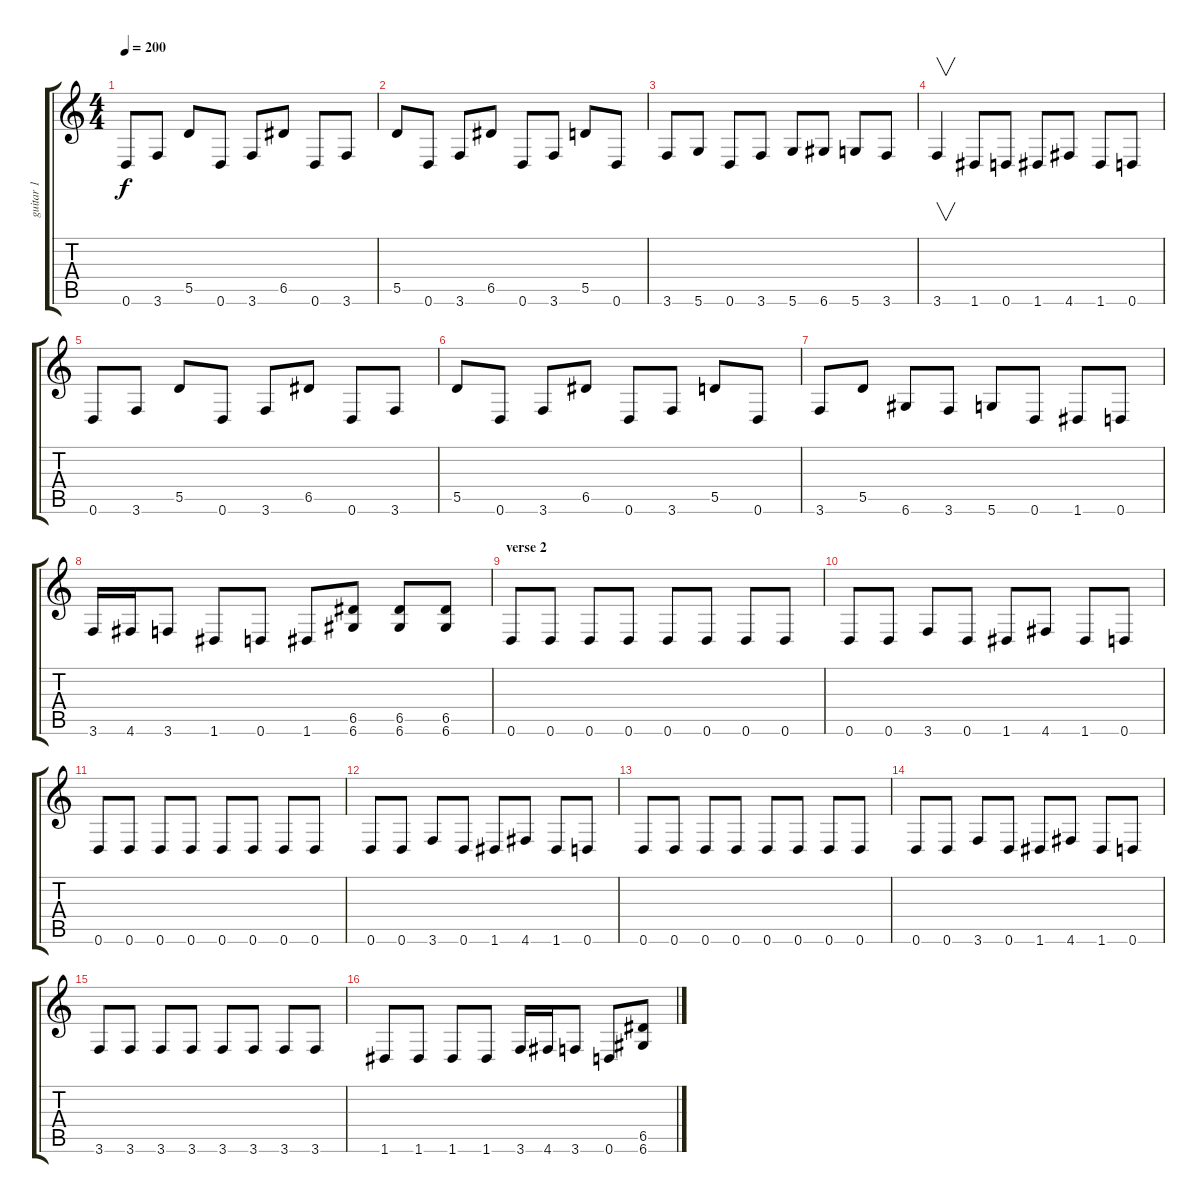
\track ("guitar 1" "guitar 1") {instrument distortionguitar}
\staff {score tabs}
\tuning (E4 B3 G3 D3 A2 D2) {hide}
\ts (4 4)
\tempo 200
\clef g2
\ks c
0.6.8{dy f} 3.6.8 5.5.8 0.6.8 3.6.8 6.5.8 0.6.8 3.6.8 |
5.5.8 0.6.8 3.6.8 6.5.8 0.6.8 3.6.8 5.5.8 0.6.8 |
3.6.8 5.6.8 0.6.8 3.6.8 5.6.8 6.6.8 5.6.8 3.6.8 |
3.6.4{v} 1.6.8 0.6.8 1.6.8 4.6.8 1.6.8 0.6.8 |
0.6.8 3.6.8 5.5.8 0.6.8 3.6.8 6.5.8 0.6.8 3.6.8 |
5.5.8 0.6.8 3.6.8 6.5.8 0.6.8 3.6.8 5.5.8 0.6.8 |
3.6.8 5.5.8 6.6.8 3.6.8 5.6.8 0.6.8 1.6.8 0.6.8 |
3.6.16 4.6.16 3.6.8 1.6.8 0.6.8 1.6.8 (6.5 6.6).8 (6.5 6.6).8 (6.5 6.6).8 |
\section ("" "verse 2")
0.6.8 0.6.8 0.6.8 0.6.8 0.6.8 0.6.8 0.6.8 0.6.8 |
0.6.8 0.6.8 3.6.8 0.6.8 1.6.8 4.6.8 1.6.8 0.6.8 |
0.6.8 0.6.8 0.6.8 0.6.8 0.6.8 0.6.8 0.6.8 0.6.8 |
0.6.8 0.6.8 3.6.8 0.6.8 1.6.8 4.6.8 1.6.8 0.6.8 |
0.6.8 0.6.8 0.6.8 0.6.8 0.6.8 0.6.8 0.6.8 0.6.8 |
0.6.8 0.6.8 3.6.8 0.6.8 1.6.8 4.6.8 1.6.8 0.6.8 |
3.6.8 3.6.8 3.6.8 3.6.8 3.6.8 3.6.8 3.6.8 3.6.8 |
1.6.8 1.6.8 1.6.8 1.6.8 3.6.16 4.6.16 3.6.8 0.6.8 (6.5 6.6).8
